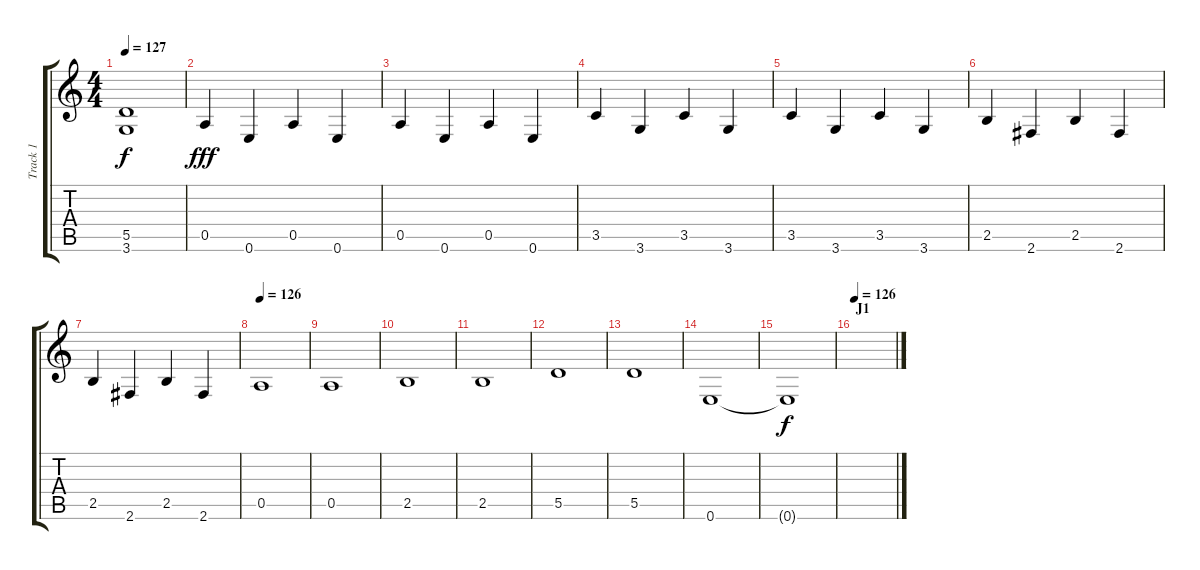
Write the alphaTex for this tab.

\track ("Track 1" "Track 1") {instrument distortionguitar}
\staff {score tabs}
\tuning (E4 B3 G3 D3 A2 E2) {hide}
\ts (4 4)
\tempo 127
\clef g2
\ks c
(5.5{t} 3.6{t}).1{dy f} |
0.5.4{dy fff} 0.6.4 0.5.4 0.6.4 |
0.5.4 0.6.4 0.5.4 0.6.4 |
3.5.4 3.6.4 3.5.4 3.6.4 |
3.5.4 3.6.4 3.5.4 3.6.4 |
2.5.4 2.6.4 2.5.4 2.6.4 |
2.5.4 2.6.4 2.5.4 2.6.4 |
\tempo 126
0.5.1 |
0.5.1 |
2.5.1 |
2.5.1 |
5.5.1 |
5.5.1 |
0.6.1 |
0.6{t}.1{dy f volume 0} |
\section ("" "J1")
\tempo 126
